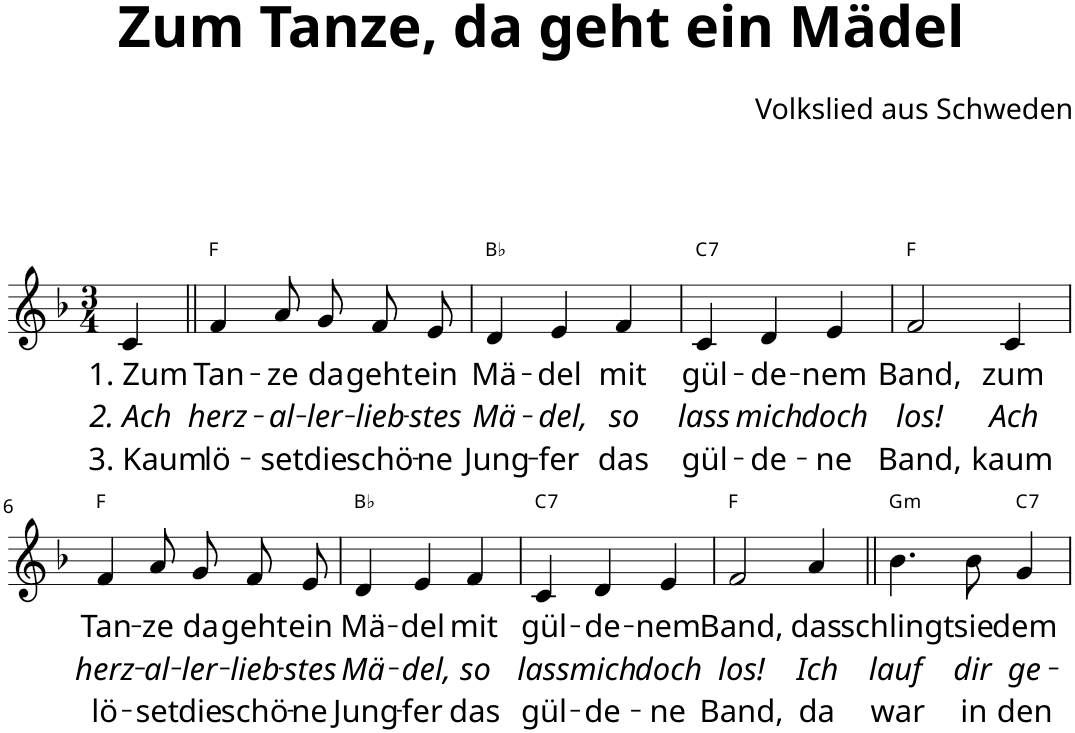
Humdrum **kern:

**kern	**text	**text	**text	**harte
*part1	*part1	*part1	*part1	*part1
*staff1	*staff1	*staff1	*staff1	*
*I"P2	*	*	*	*
*clefG2	*	*	*	*
*k[b-]	*	*	*	*
*M3/4	*	*	*	*
=1	=1	=1	=1	=1
!	!LO:LY:b	!LO:LY:b	!LO:LY:b	!
4c/	1. Zum	2. Ach	3. Kaum	.
=2||	=2||	=2||	=2||	=2||
!	!LO:LY:b	!LO:LY:b	!LO:LY:b	!
4f/	Tan-	herz-	lö-	F:maj
!	!LO:LY:b	!LO:LY:b	!LO:LY:b	!
8a/L	-ze	-al-	-set	.
!	!LO:LY:b	!LO:LY:b	!LO:LY:b	!
8g/J	da	-ler-	die	.
!	!LO:LY:b	!LO:LY:b	!LO:LY:b	!
8f/L	geht	-lieb-	schö-	.
!	!LO:LY:b	!LO:LY:b	!LO:LY:b	!
8e/J	ein	-stes	-ne	.
=3	=3	=3	=3	=3
!	!LO:LY:b	!LO:LY:b	!LO:LY:b	!
4d/	Mä-	Mä-	Jung-	Bb:maj
!	!LO:LY:b	!LO:LY:b	!LO:LY:b	!
4e/	-del	-del,	-fer	.
!	!LO:LY:b	!LO:LY:b	!LO:LY:b	!
4f/	mit	so	das	.
=4	=4	=4	=4	=4
!	!LO:LY:b	!LO:LY:b	!LO:LY:b	!LO:H:kt=7
4c/	gül-	lass	gül-	C:7
!	!LO:LY:b	!LO:LY:b	!LO:LY:b	!
4d/	-de-	mich	-de-	.
!	!LO:LY:b	!LO:LY:b	!LO:LY:b	!
4e/	-nem	doch	-ne	.
=5	=5	=5	=5	=5
!	!LO:LY:b	!LO:LY:b	!LO:LY:b	!
2f/	Band,	los!	Band,	F:maj
!	!LO:LY:b	!LO:LY:b	!LO:LY:b	!
4c/	zum	Ach	kaum	.
!!LO:LB:g=z
=6	=6	=6	=6	=6
!	!LO:LY:b	!LO:LY:b	!LO:LY:b	!
4f/	Tan-	herz-	lö-	F:maj
!	!LO:LY:b	!LO:LY:b	!LO:LY:b	!
8a/L	-ze	-al-	-set	.
!	!LO:LY:b	!LO:LY:b	!LO:LY:b	!
8g/J	da	-ler-	die	.
!	!LO:LY:b	!LO:LY:b	!LO:LY:b	!
8f/L	geht	-lieb-	schö-	.
!	!LO:LY:b	!LO:LY:b	!LO:LY:b	!
8e/J	ein	-stes	-ne	.
=7	=7	=7	=7	=7
!	!LO:LY:b	!LO:LY:b	!LO:LY:b	!
4d/	Mä-	Mä-	Jung-	Bb:maj
!	!LO:LY:b	!LO:LY:b	!LO:LY:b	!
4e/	-del	-del,	-fer	.
!	!LO:LY:b	!LO:LY:b	!LO:LY:b	!
4f/	mit	so	das	.
=8	=8	=8	=8	=8
!	!LO:LY:b	!LO:LY:b	!LO:LY:b	!LO:H:kt=7
4c/	gül-	lass	gül-	C:7
!	!LO:LY:b	!LO:LY:b	!LO:LY:b	!
4d/	-de-	mich	-de-	.
!	!LO:LY:b	!LO:LY:b	!LO:LY:b	!
4e/	-nem	doch	-ne	.
=9	=9	=9	=9	=9
!	!LO:LY:b	!LO:LY:b	!LO:LY:b	!
2f/	Band,	los!	Band,	F:maj
!	!LO:LY:b	!LO:LY:b	!LO:LY:b	!
4a/	das	Ich	da	.
=10||	=10||	=10||	=10||	=10||
!	!LO:LY:b	!LO:LY:b	!LO:LY:b	!LO:H:kt=m
4.b-\	schlingt	lauf	war	G:min
!	!LO:LY:b	!LO:LY:b	!LO:LY:b	!
8b-\	sie	dir	in	.
!	!LO:LY:b	!LO:LY:b	!LO:LY:b	!LO:H:kt=7
4g/	dem	ge-	den	C:7
=	=	=	=	=
*-	*-	*-	*-	*-
